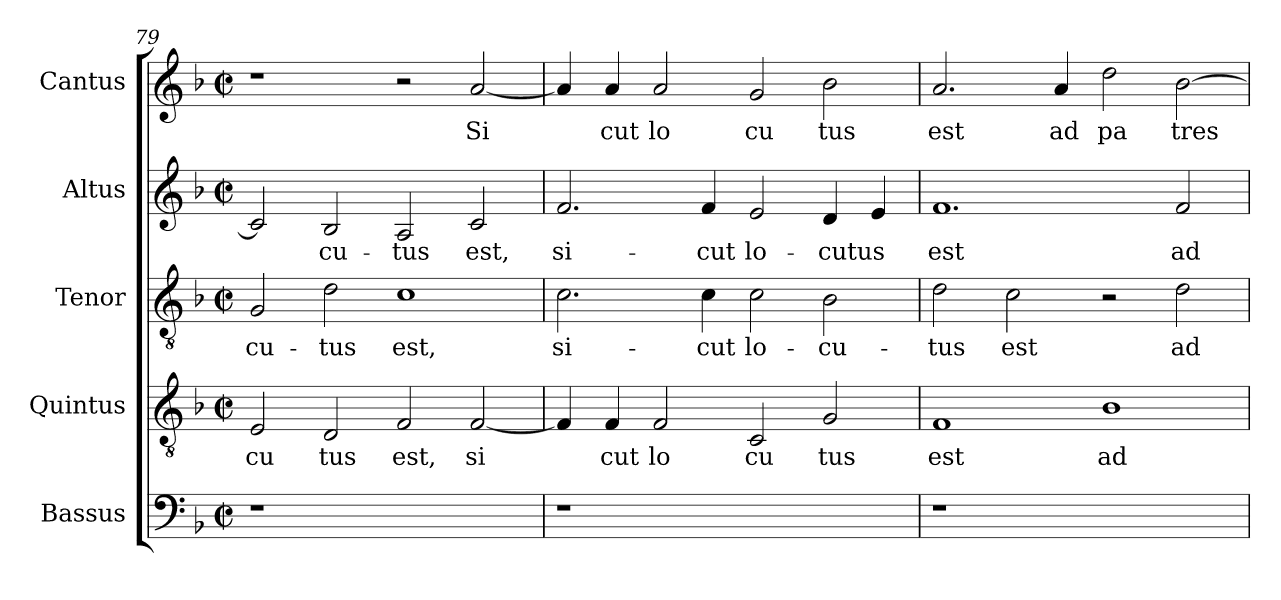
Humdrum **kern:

**kern	**kern	**text	**kern	**text	**kern	**text	**kern	**text
*part5	*part4	*part4	*part3	*part3	*part2	*part2	*part1	*part1
*staff5	*staff4	*staff4	*staff3	*staff3	*staff2	*staff2	*staff1	*staff1
*I"Bassus	*I"Quintus	*	*I"Tenor	*	*I"Altus	*	*I"Cantus	*
*I'B	*I'Q	*	*I'T	*	*I'A	*	*I'C	*
*clefF4	*clefGv2	*	*clefGv2	*	*clefG2	*	*clefG2	*
*k[b-]	*k[b-]	*	*k[b-]	*	*k[b-]	*	*k[b-]	*
*F:	*F:	*	*F:	*	*F:	*	*F:	*
*M2/2	*M2/2	*	*M2/2	*	*M2/2	*	*M2/2	*
*met(c|)	*met(c|)	*	*met(c|)	*	*met(c|)	*	*met(c|)	*
=79	=79	=79	=79	=79	=79	=79	=79	=79
!	!	!LO:LY:b:cj	!	!LO:LY:b:cj	!	!	!	!
1r	2E/	cu	2G/	-cu-	2c/]	.	1r	.
!	!	!LO:LY:b:cj	!	!LO:LY:b:cj	!	!LO:LY:b:cj	!	!
.	2D/	tus	2d\	-tus	2B-/	-cu-	.	.
!	!	!LO:LY:b:cj	!	!LO:LY:b:cj	!	!LO:LY:b:cj	!	!
1ryy	2F/	est,	1c	est,	2A/	-tus	2r	.
!	!	!LO:LY:b:cj	!	!	!	!LO:LY:b:cj	!	!LO:LY:b:cj
.	[<2F/	si	.	.	2c/	est,	[<2a/	Si
=80	=80	=80	=80	=80	=80	=80	=80	=80
!	!	!	!	!LO:LY:b:cj	!	!LO:LY:b:cj	!	!
1r	4F/]	.	2.c\	si-	2.f/	si-	4a/]	.
!	!	!LO:LY:b:cj	!	!	!	!	!	!LO:LY:b:cj
.	4F/	cut	.	.	.	.	4a/	cut
!	!	!LO:LY:b:cj	!	!	!	!	!	!LO:LY:b:cj
.	2F/	lo	.	.	.	.	2a/	lo
!	!	!	!	!LO:LY:b:cj	!	!LO:LY:b:cj	!	!
.	.	.	4c\	-cut	4f/	-cut	.	.
!	!	!LO:LY:b:cj	!	!LO:LY:b:cj	!	!LO:LY:b:cj	!	!LO:LY:b:cj
1ryy	2C/	cu	2c\	lo-	2e/	lo-	2g/	cu
!	!	!LO:LY:b:cj	!	!LO:LY:b:cj	!	!LO:LY:b	!	!LO:LY:b:cj
.	2G/	tus	2B-\	-cu-	4d/	-cutus	2b-\	tus
.	.	.	.	.	4e/	.	.	.
=81	=81	=81	=81	=81	=81	=81	=81	=81
!	!	!LO:LY:b:cj	!	!LO:LY:b:cj	!	!LO:LY:b:cj	!	!LO:LY:b:cj
1r	1F	est	2d\	-tus	1.f	est	2.a/	est
!	!	!	!	!LO:LY:b:cj	!	!	!	!
.	.	.	2c\	est	.	.	.	.
!	!	!	!	!	!	!	!	!LO:LY:b:cj
.	.	.	.	.	.	.	4a/	ad
!	!	!LO:LY:b:cj	!	!	!	!	!	!LO:LY:b:cj
1ryy	1B-	ad	2r	.	.	.	2dd\	pa
!	!	!	!	!LO:LY:b:cj	!	!LO:LY:b:cj	!	!LO:LY:b
.	.	.	2d\	ad	2f/	ad	[>2b-\	tres
=	=	=	=	=	=	=	=	=
*-	*-	*-	*-	*-	*-	*-	*-	*-
